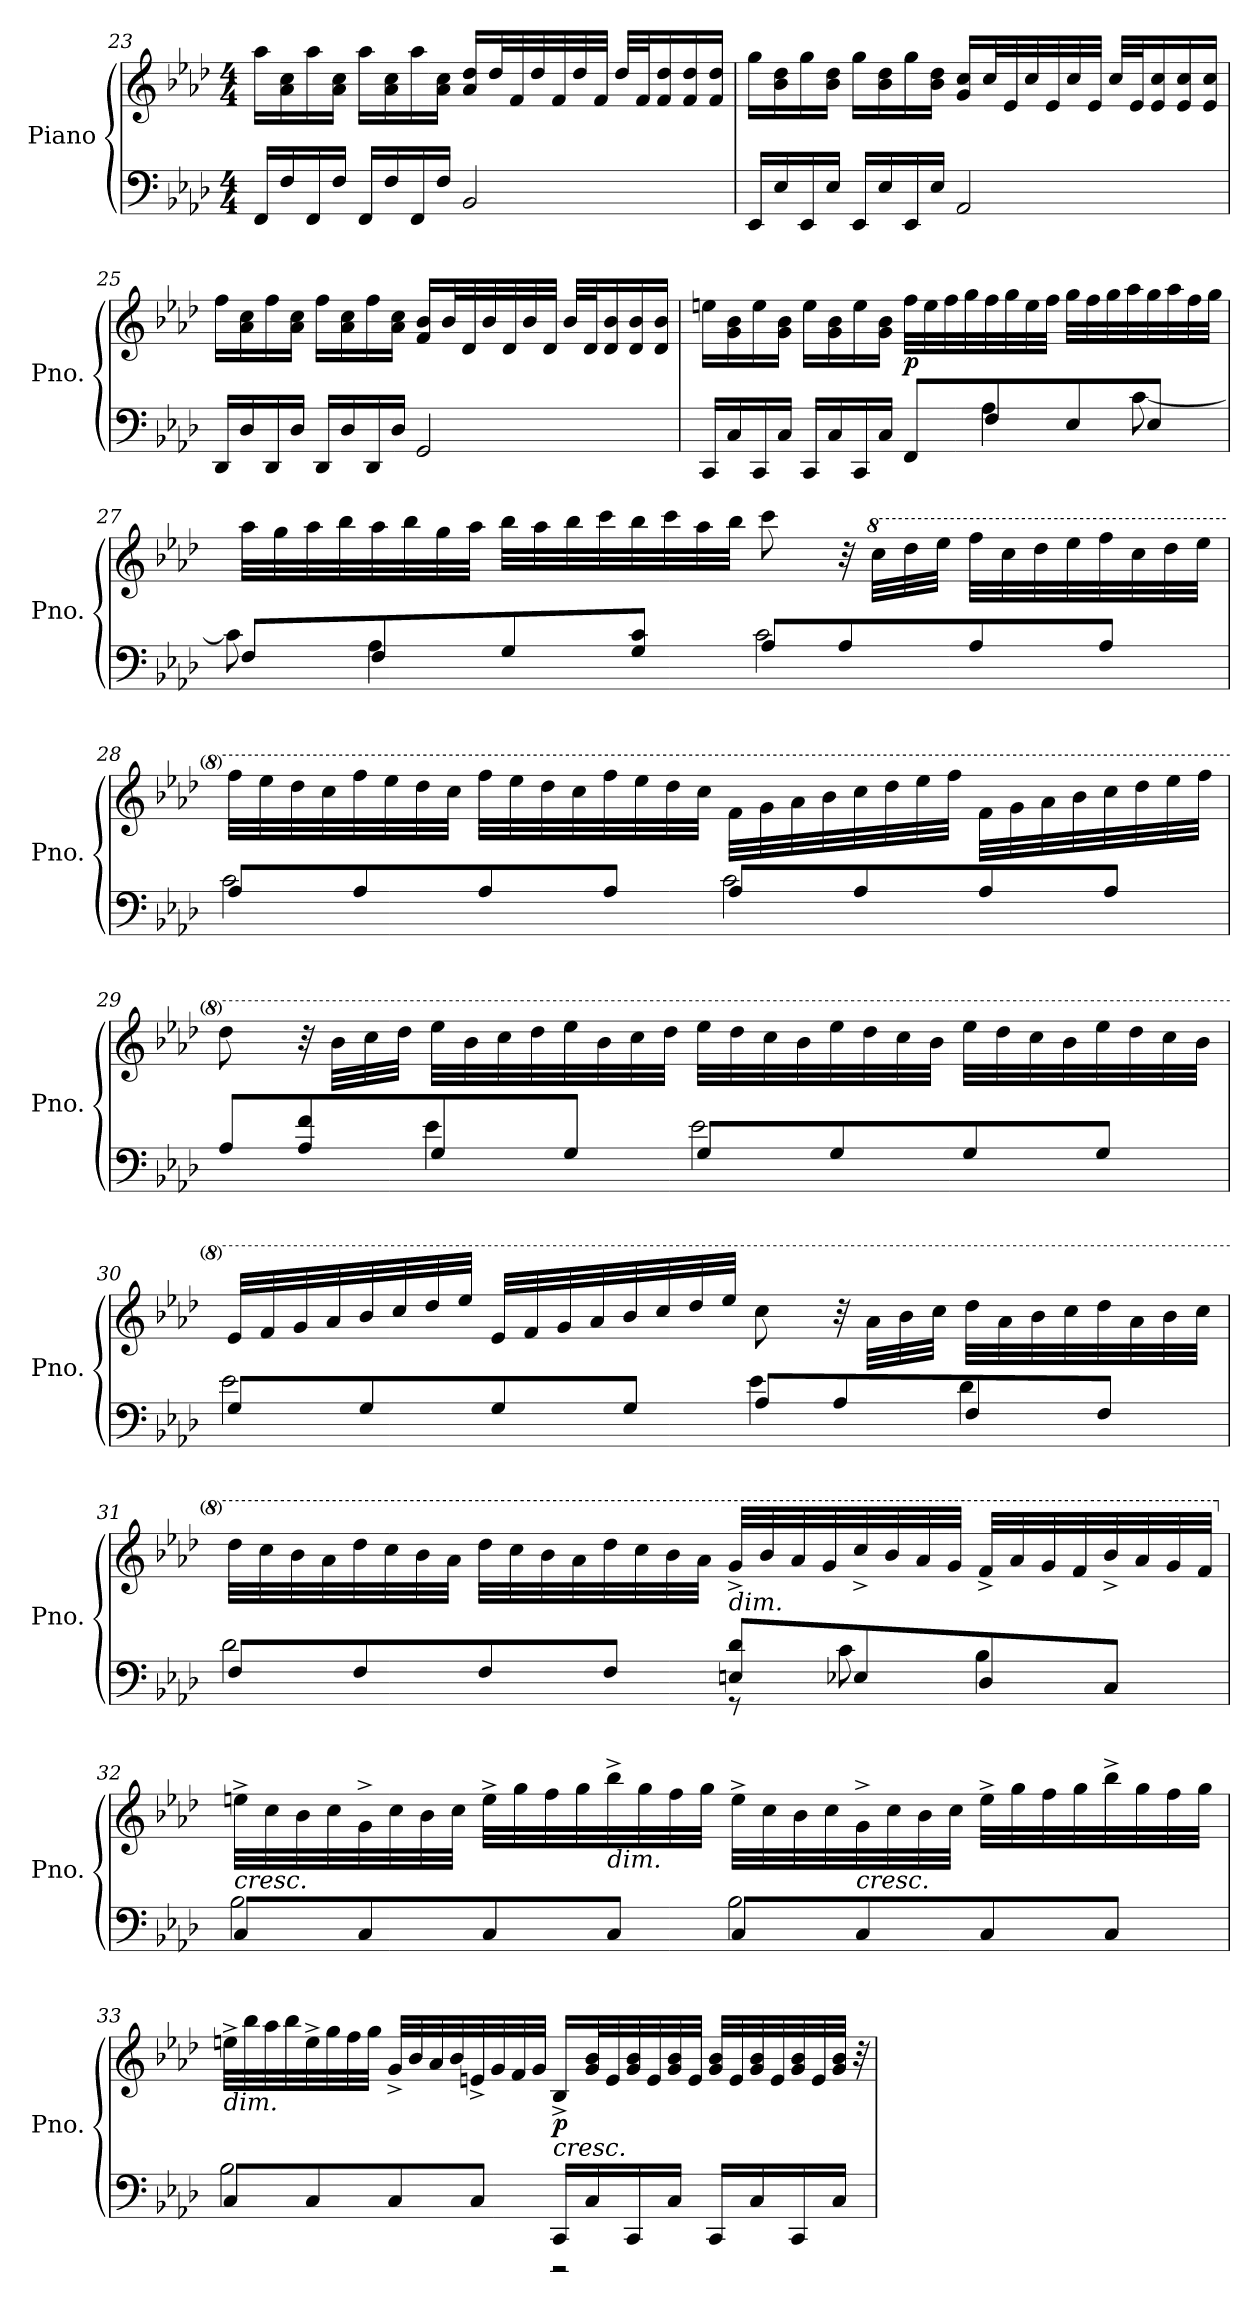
**kern	**kern	**dynam
*part1	*part1	*part1
*staff2	*staff1	*staff1/2
*I"Piano	*	*
*I'Pno.	*	*
!!LO:LB:g=z
*clefF4	*clefG2	*
*k[b-e-a-d-]	*k[b-e-a-d-]	*
*M4/4	*M4/4	*
=23	=23	=23
16FF/LL	16aa-\LL	.
16F/	16a-\ 16cc\	.
16FF/	16aa-\	.
16F/JJ	16a-\ 16cc\JJ	.
16FF/LL	16aa-\LL	.
16F/	16a-\ 16cc\	.
16FF/	16aa-\	.
16F/JJ	16a-\ 16cc\JJ	.
2BB-/	16a-/ 16dd-/LL	.
.	32dd-/L	.
.	32f/	.
.	32dd-/	.
.	32f/	.
.	32dd-/	.
.	32f/JJJ	.
.	32dd-/LLL	.
.	32f/J	.
.	16f/ 16dd-/	.
.	16f/ 16dd-/	.
.	16f/ 16dd-/JJ	.
=24	=24	=24
16EE-/LL	16gg\LL	.
16E-/	16b-\ 16dd-\	.
16EE-/	16gg\	.
16E-/JJ	16b-\ 16dd-\JJ	.
16EE-/LL	16gg\LL	.
16E-/	16b-\ 16dd-\	.
16EE-/	16gg\	.
16E-/JJ	16b-\ 16dd-\JJ	.
2AA-/	16g/ 16cc/LL	.
.	32cc/L	.
.	32e-/	.
.	32cc/	.
.	32e-/	.
.	32cc/	.
.	32e-/JJJ	.
.	32cc/LLL	.
.	32e-/J	.
.	16e-/ 16cc/	.
.	16e-/ 16cc/	.
.	16e-/ 16cc/JJ	.
!!LO:LB:g=z
=25	=25	=25
16DD-/LL	16ff\LL	.
16D-/	16a-\ 16cc\	.
16DD-/	16ff\	.
16D-/JJ	16a-\ 16cc\JJ	.
16DD-/LL	16ff\LL	.
16D-/	16a-\ 16cc\	.
16DD-/	16ff\	.
16D-/JJ	16a-\ 16cc\JJ	.
2GG/	16f/ 16b-/LL	.
.	32b-/L	.
.	32d-/	.
.	32b-/	.
.	32d-/	.
.	32b-/	.
.	32d-/JJJ	.
.	32b-/LLL	.
.	32d-/J	.
.	16d-/ 16b-/	.
.	16d-/ 16b-/	.
.	16d-/ 16b-/JJ	.
=26	=26	=26
*^	*	*
16CC/LL	2ryy	16een\LL	.
16C/	.	16g\ 16b-\	.
16CC/	.	16ee\	.
16C/JJ	.	16g\ 16b-\JJ	.
16CC/LL	.	16ee\LL	.
16C/	.	16g\ 16b-\	.
16CC/	.	16ee\	.
16C/JJ	.	16g\ 16b-\JJ	.
!	!	!	!LO:DY:b
8FF/L	8ryy	32ff\LLL	p
.	.	32ee\	.
.	.	32ff\	.
.	.	32gg\	.
8F/	4A-\	32ff\	.
.	.	32gg\	.
.	.	32ee\	.
.	.	32ff\JJJ	.
8E-/	.	32gg\LLL	.
.	.	32ff\	.
.	.	32gg\	.
.	.	32aa-\	.
8E-/J	[8c\	32gg\	.
.	.	32aa-\	.
.	.	32ff\	.
.	.	32gg\JJJ	.
!!LO:PB:g=z
=27	=27	=27	=27
8F/L	8c\]	32aa-\LLL	.
.	.	32gg\	.
.	.	32aa-\	.
.	.	32bb-\	.
8F/	4A-\	32aa-\	.
.	.	32bb-\	.
.	.	32gg\	.
.	.	32aa-\JJJ	.
8G/	.	32bb-\LLL	.
.	.	32aa-\	.
.	.	32bb-\	.
.	.	32ccc\	.
8G/ 8c/J	8ryy	32bb-\	.
.	.	32ccc\	.
.	.	32aa-\	.
.	.	32bb-\JJJ	.
8A-/L	2c\	8ccc\	.
8A-/	.	32r	.
*	*	*8va	*
.	.	32ccc\LLL	.
.	.	32ddd-\	.
.	.	32eee-\JJJ	.
8A-/	.	32fff\LLL	.
.	.	32ccc\	.
.	.	32ddd-\	.
.	.	32eee-\	.
8A-/J	.	32fff\	.
.	.	32ccc\	.
.	.	32ddd-\	.
.	.	32eee-\JJJ	.
!!LO:LB:g=z
=28	=28	=28	=28
8A-/L	2c\	32fff\LLL	.
.	.	32eee-\	.
.	.	32ddd-\	.
.	.	32ccc\	.
8A-/	.	32fff\	.
.	.	32eee-\	.
.	.	32ddd-\	.
.	.	32ccc\JJJ	.
8A-/	.	32fff\LLL	.
.	.	32eee-\	.
.	.	32ddd-\	.
.	.	32ccc\	.
8A-/J	.	32fff\	.
.	.	32eee-\	.
.	.	32ddd-\	.
.	.	32ccc\JJJ	.
8A-/L	2c\	32ff\LLL	.
.	.	32gg\	.
.	.	32aa-\	.
.	.	32bb-\	.
8A-/	.	32ccc\	.
.	.	32ddd-\	.
.	.	32eee-\	.
.	.	32fff\JJJ	.
8A-/	.	32ff\LLL	.
.	.	32gg\	.
.	.	32aa-\	.
.	.	32bb-\	.
8A-/J	.	32ccc\	.
.	.	32ddd-\	.
.	.	32eee-\	.
.	.	32fff\JJJ	.
!!LO:LB:g=z
=29	=29	=29	=29
8A-/L	4ryy	8ddd-\	.
8A-/ 8f/	.	32r	.
.	.	32bb-\LLL	.
.	.	32ccc\	.
.	.	32ddd-\JJJ	.
8G/	4e-\	32eee-\LLL	.
.	.	32bb-\	.
.	.	32ccc\	.
.	.	32ddd-\	.
8G/J	.	32eee-\	.
.	.	32bb-\	.
.	.	32ccc\	.
.	.	32ddd-\JJJ	.
8G/L	2e-\	32eee-\LLL	.
.	.	32ddd-\	.
.	.	32ccc\	.
.	.	32bb-\	.
8G/	.	32eee-\	.
.	.	32ddd-\	.
.	.	32ccc\	.
.	.	32bb-\JJJ	.
8G/	.	32eee-\LLL	.
.	.	32ddd-\	.
.	.	32ccc\	.
.	.	32bb-\	.
8G/J	.	32eee-\	.
.	.	32ddd-\	.
.	.	32ccc\	.
.	.	32bb-\JJJ	.
=30	=30	=30	=30
8G/L	2e-\	32ee-/LLL	.
.	.	32ff/	.
.	.	32gg/	.
.	.	32aa-/	.
8G/	.	32bb-/	.
.	.	32ccc/	.
.	.	32ddd-/	.
.	.	32eee-/JJJ	.
8G/	.	32ee-/LLL	.
.	.	32ff/	.
.	.	32gg/	.
.	.	32aa-/	.
8G/J	.	32bb-/	.
.	.	32ccc/	.
.	.	32ddd-/	.
.	.	32eee-/JJJ	.
8A-/L	4e-\	8ccc\	.
8A-/	.	32r	.
.	.	32aa-\LLL	.
.	.	32bb-\	.
.	.	32ccc\JJJ	.
8F/	4d-\	32ddd-\LLL	.
.	.	32aa-\	.
.	.	32bb-\	.
.	.	32ccc\	.
8F/J	.	32ddd-\	.
.	.	32aa-\	.
.	.	32bb-\	.
.	.	32ccc\JJJ	.
!!LO:LB:g=z
=31	=31	=31	=31
8F/L	2d-\	32ddd-\LLL	.
.	.	32ccc\	.
.	.	32bb-\	.
.	.	32aa-\	.
8F/	.	32ddd-\	.
.	.	32ccc\	.
.	.	32bb-\	.
.	.	32aa-\JJJ	.
8F/	.	32ddd-\LLL	.
.	.	32ccc\	.
.	.	32bb-\	.
.	.	32aa-\	.
8F/J	.	32ddd-\	.
.	.	32ccc\	.
.	.	32bb-\	.
.	.	32aa-\JJJ	.
!	!	!LO:TX:b:i:t=dim.	!
8En/ 8d-/L	8r	32gg^/LLL	.
.	.	32bb-/	.
.	.	32aa-/	.
.	.	32gg/	.
8E-X/	8c\	32ccc^/	.
.	.	32bb-/	.
.	.	32aa-/	.
.	.	32gg/JJJ	.
8D-/	4B-\	32ff^/LLL	.
.	.	32aa-/	.
.	.	32gg/	.
.	.	32ff/	.
8C/J	.	32bb-^/	.
.	.	32aa-/	.
.	.	32gg/	.
.	.	32ff/JJJ	.
!!LO:LB:g=z
=32	=32	=32	=32
*	*	*X8va	*
!	!	!LO:TX:b:i:t=cresc.	!
8C/L	2B-\	32een^\LLL	.
.	.	32cc\	.
.	.	32b-\	.
.	.	32cc\	.
8C/	.	32g^\	.
.	.	32cc\	.
.	.	32b-\	.
.	.	32cc\JJJ	.
8C/	.	32ee^\LLL	.
.	.	32gg\	.
.	.	32ff\	.
.	.	32gg\	.
!	!	!LO:TX:b:i:t=dim.	!
8C/J	.	32bb-^\	.
.	.	32gg\	.
.	.	32ff\	.
.	.	32gg\JJJ	.
8C/L	2B-\	32ee^\LLL	.
.	.	32cc\	.
.	.	32b-\	.
.	.	32cc\	.
!	!	!LO:TX:b:i:t=cresc.	!
8C/	.	32g^\	.
.	.	32cc\	.
.	.	32b-\	.
.	.	32cc\JJJ	.
8C/	.	32ee^\LLL	.
.	.	32gg\	.
.	.	32ff\	.
.	.	32gg\	.
8C/J	.	32bb-^\	.
.	.	32gg\	.
.	.	32ff\	.
.	.	32gg\JJJ	.
!!LO:LB:g=z
=33	=33	=33	=33
!	!	!LO:TX:b:i:t=dim.	!
8C/L	2B-\	32een^\LLL	.
.	.	32bb-\	.
.	.	32aa-\	.
.	.	32bb-\	.
8C/	.	32ee^\	.
.	.	32gg\	.
.	.	32ff\	.
.	.	32gg\JJJ	.
8C/	.	32g^/LLL	.
.	.	32b-/	.
.	.	32a-/	.
.	.	32b-/	.
8C/J	.	32en^/	.
.	.	32g/	.
.	.	32f/	.
.	.	32g/JJJ	.
!	!	!LO:TX:b:i:t=cresc.	!
!	!	!	!LO:DY:b
16CC/LL	2r	16B-^/LL	p
16C/	.	32g/ 32b-/L	.
.	.	32e/	.
16CC/	.	32g/ 32b-/	.
.	.	32e/	.
16C/JJ	.	32g/ 32b-/	.
.	.	32e/JJJ	.
16CC/LL	.	32g/ 32b-/LLL	.
.	.	32e/	.
16C/	.	32g/ 32b-/	.
.	.	32e/	.
16CC/	.	32g/ 32b-/	.
.	.	32e/	.
16C/JJ	.	32g/ 32b-/JJJ	.
.	.	32r	.
*v	*v	*	*
=	=	=
*-	*-	*-
